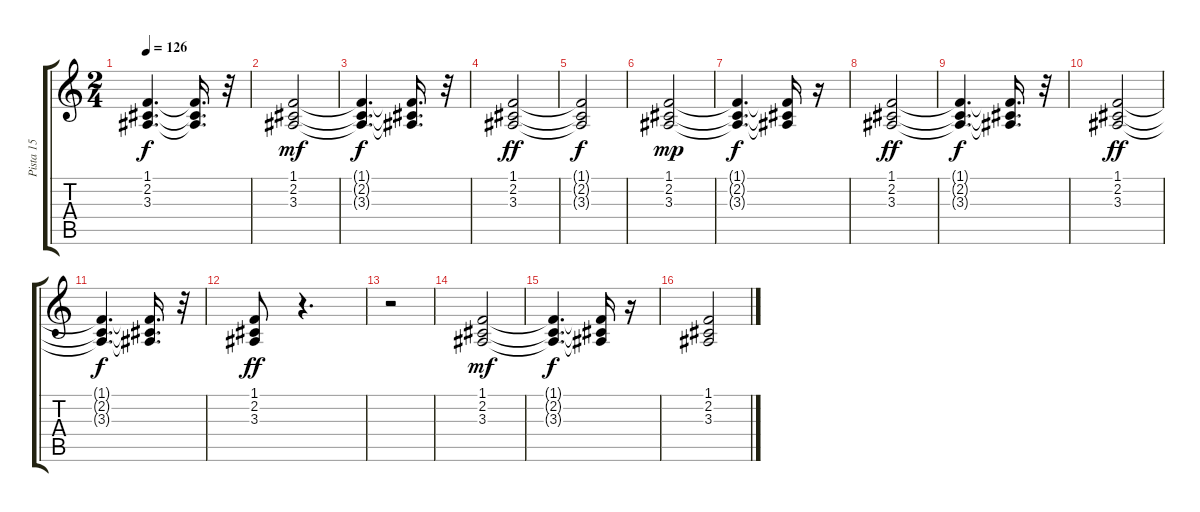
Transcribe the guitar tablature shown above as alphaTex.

\track ("Pista 15" "Pista 15") {instrument electricpiano1}
\staff {score tabs}
\tuning (E4 B3 G3 D3 A2 E2) {hide}
\ts (2 4)
\tempo 126
\clef g2
\ks c
(1.1{t} 2.2{t} 3.3{t}).4{d dy f} (1.1{t} 2.2{t} 3.3{t}).16{d} r.32 |
(1.1 2.2 3.3).2{dy mf} |
(1.1{t} 2.2{t} 3.3{t}).4{d dy f} (1.1{t} 2.2{t} 3.3{t}).16{d} r.32 |
(1.1 2.2 3.3).2{dy ff} |
(1.1{t} 2.2{t} 3.3{t}).2{dy f} |
(1.1 2.2 3.3).2{dy mp} |
(1.1{t} 2.2{t} 3.3{t}).4{d dy f} (1.1{t} 2.2{t} 3.3{t}).16 r.16 |
(1.1 2.2 3.3).2{dy ff} |
(1.1{t} 2.2{t} 3.3{t}).4{d dy f} (1.1{t} 2.2{t} 3.3{t}).16{d} r.32 |
(1.1 2.2 3.3).2{dy ff} |
(1.1{t} 2.2{t} 3.3{t}).4{d dy f} (1.1{t} 2.2{t} 3.3{t}).16{d} r.32 |
(1.1 2.2 3.3).8{dy ff} r.4{d} |
r.2 |
(1.1 2.2 3.3).2{dy mf} |
(1.1{t} 2.2{t} 3.3{t}).4{d dy f} (1.1{t} 2.2{t} 3.3{t}).16 r.16 |
(1.1 2.2 3.3).2
